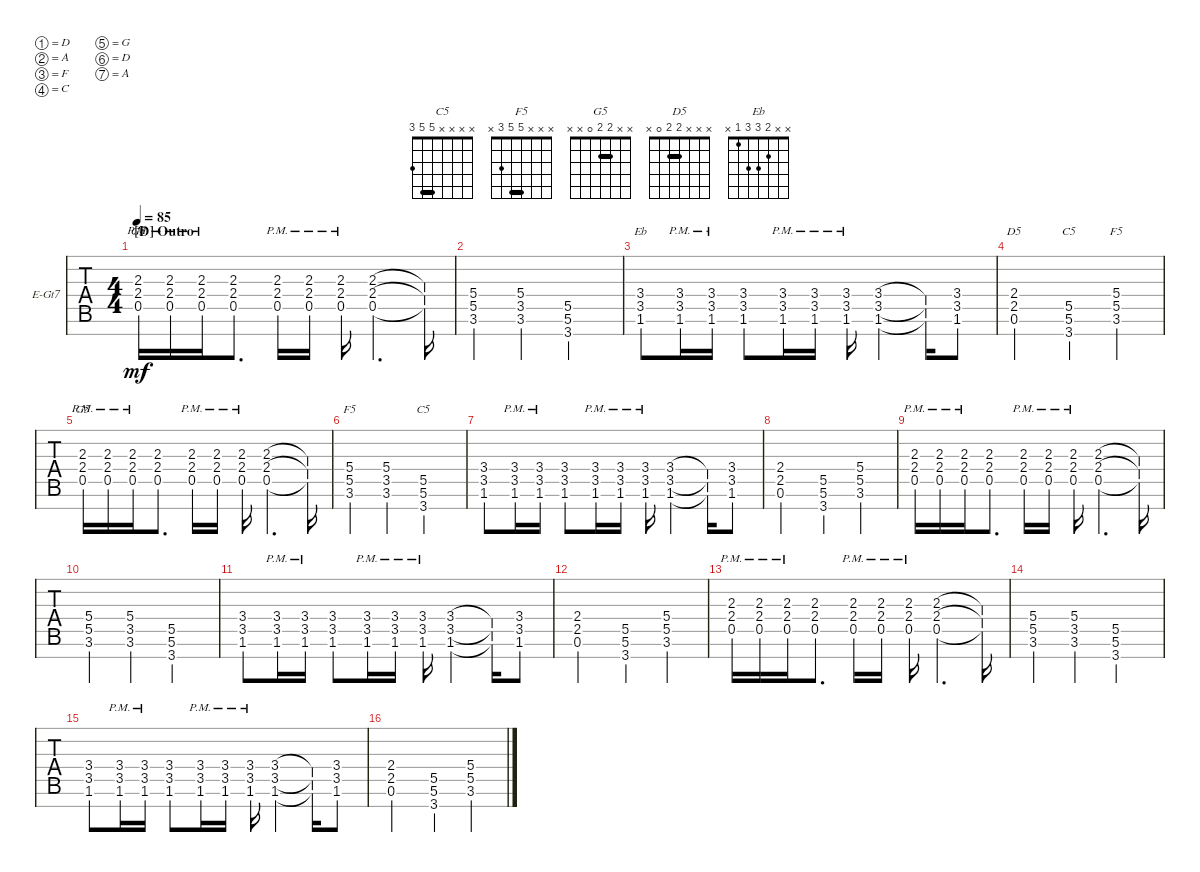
\defaultSystemsLayout 4
\bracketExtendMode groupsimilarinstruments
\firstSystemTrackNameOrientation horizontal
\otherSystemsTrackNameOrientation horizontal
\track ("Electric Guitar" "E-Gt7") {instrument overdrivenguitar}
\staff {tabs}
\tuning (D4 A3 F3 C3 G2 D2 A1)
\chord ("C5" x x x x 5 5 3) {showfingering false barre 5}
\chord ("F5" x x x 5 5 3 x) {showfingering false barre 5}
\chord ("G5" x x 2 2 0 x x) {showfingering false barre 2}
\chord ("D5" x x x 2 2 0 x) {showfingering false barre 2}
\chord ("Eb" x x 2 3 3 1 x) {showfingering false}
\ts (4 4)
\section ("D" "Outro")
\tempo 85
\clef g2
\scale
0.638476
\ks c
(0.5{pm} 2.3{pm} 2.4{pm}).16{ch "G5" dy mf} (0.5{pm} 2.3{pm} 2.4{pm}).16 (0.5{pm} 2.3{pm} 2.4{pm}).16 (0.5 2.3 2.4).8{d} (0.5{pm} 2.3{pm} 2.4{pm}).16 (0.5{pm} 2.3{pm} 2.4{pm}).16 (0.5{pm} 2.3{pm} 2.4{pm}).16 (0.5 2.3 2.4).4{d} (0.5{t} 2.3{t} 2.4{t}).16 |
\scale
0.36142 (3.6 5.5 5.4).4 (3.6 3.5 5.4).4 (3.7 5.6 5.5).2 |
\scale
0.640204 (1.6 3.5 3.4).8{ch "Eb"} (1.6{pm} 3.5{pm} 3.4{pm}).16 (1.6{pm} 3.5{pm} 3.4{pm}).16 (1.6 3.5 3.4).8 (1.6{pm} 3.5{pm} 3.4{pm}).16 (1.6{pm} 3.5{pm} 3.4{pm}).16 (1.6{pm} 3.5{pm} 3.4{pm}).16 (1.6 3.5 3.4).4 (1.6{t} 3.5{t} 3.4{t}).16 (1.6 3.5 3.4).8 |
\scale
0.359587 (0.6 2.5 2.4).2{ch "D5"} (3.7 5.6 5.5).4{ch "C5"} (3.6 5.5 5.4).4{ch "F5"} |
\scale
0.645618 (0.5{pm} 2.3{pm} 2.4{pm}).16{ch "G5"} (0.5{pm} 2.3{pm} 2.4{pm}).16 (0.5{pm} 2.3{pm} 2.4{pm}).16 (0.5 2.3 2.4).8{d} (0.5{pm} 2.3{pm} 2.4{pm}).16 (0.5{pm} 2.3{pm} 2.4{pm}).16 (0.5{pm} 2.3{pm} 2.4{pm}).16 (0.5 2.3 2.4).4{d} (0.5{t} 2.3{t} 2.4{t}).16 |
\scale
0.354306 (3.6 5.5 5.4).4{ch "F5"} (3.6 3.5 5.4).4 (3.7 5.6 5.5).2{ch "C5"} |
(1.6 3.5 3.4).8 (1.6{pm} 3.5{pm} 3.4{pm}).16 (1.6{pm} 3.5{pm} 3.4{pm}).16 (1.6 3.5 3.4).8 (1.6{pm} 3.5{pm} 3.4{pm}).16 (1.6{pm} 3.5{pm} 3.4{pm}).16 (1.6{pm} 3.5{pm} 3.4{pm}).16 (1.6 3.5 3.4).4 (1.6{t} 3.5{t} 3.4{t}).16 (1.6 3.5 3.4).8 |
(0.6 2.5 2.4).2 (3.7 5.6 5.5).4 (3.6 5.5 5.4).4 |
(0.5{pm} 2.3{pm} 2.4{pm}).16 (0.5{pm} 2.3{pm} 2.4{pm}).16 (0.5{pm} 2.3{pm} 2.4{pm}).16 (0.5 2.3 2.4).8{d} (0.5{pm} 2.3{pm} 2.4{pm}).16 (0.5{pm} 2.3{pm} 2.4{pm}).16 (0.5{pm} 2.3{pm} 2.4{pm}).16 (0.5 2.3 2.4).4{d} (0.5{t} 2.3{t} 2.4{t}).16 |
(3.6 5.5 5.4).4 (3.6 3.5 5.4).4 (3.7 5.6 5.5).2 |
(1.6 3.5 3.4).8 (1.6{pm} 3.5{pm} 3.4{pm}).16 (1.6{pm} 3.5{pm} 3.4{pm}).16 (1.6 3.5 3.4).8 (1.6{pm} 3.5{pm} 3.4{pm}).16 (1.6{pm} 3.5{pm} 3.4{pm}).16 (1.6{pm} 3.5{pm} 3.4{pm}).16 (1.6 3.5 3.4).4 (1.6{t} 3.5{t} 3.4{t}).16 (1.6 3.5 3.4).8 |
(0.6 2.5 2.4).2 (3.7 5.6 5.5).4 (3.6 5.5 5.4).4 |
(0.5{pm} 2.3{pm} 2.4{pm}).16 (0.5{pm} 2.3{pm} 2.4{pm}).16 (0.5{pm} 2.3{pm} 2.4{pm}).16 (0.5 2.3 2.4).8{d} (0.5{pm} 2.3{pm} 2.4{pm}).16 (0.5{pm} 2.3{pm} 2.4{pm}).16 (0.5{pm} 2.3{pm} 2.4{pm}).16 (0.5 2.3 2.4).4{d} (0.5{t} 2.3{t} 2.4{t}).16 |
(3.6 5.5 5.4).4 (3.6 3.5 5.4).4 (3.7 5.6 5.5).2 |
(1.6 3.5 3.4).8 (1.6{pm} 3.5{pm} 3.4{pm}).16 (1.6{pm} 3.5{pm} 3.4{pm}).16 (1.6 3.5 3.4).8 (1.6{pm} 3.5{pm} 3.4{pm}).16 (1.6{pm} 3.5{pm} 3.4{pm}).16 (1.6{pm} 3.5{pm} 3.4{pm}).16 (1.6 3.5 3.4).4 (1.6{t} 3.5{t} 3.4{t}).16 (1.6 3.5 3.4).8 |
(0.6 2.5 2.4).2 (3.7 5.6 5.5).4 (3.6 5.5 5.4).4
